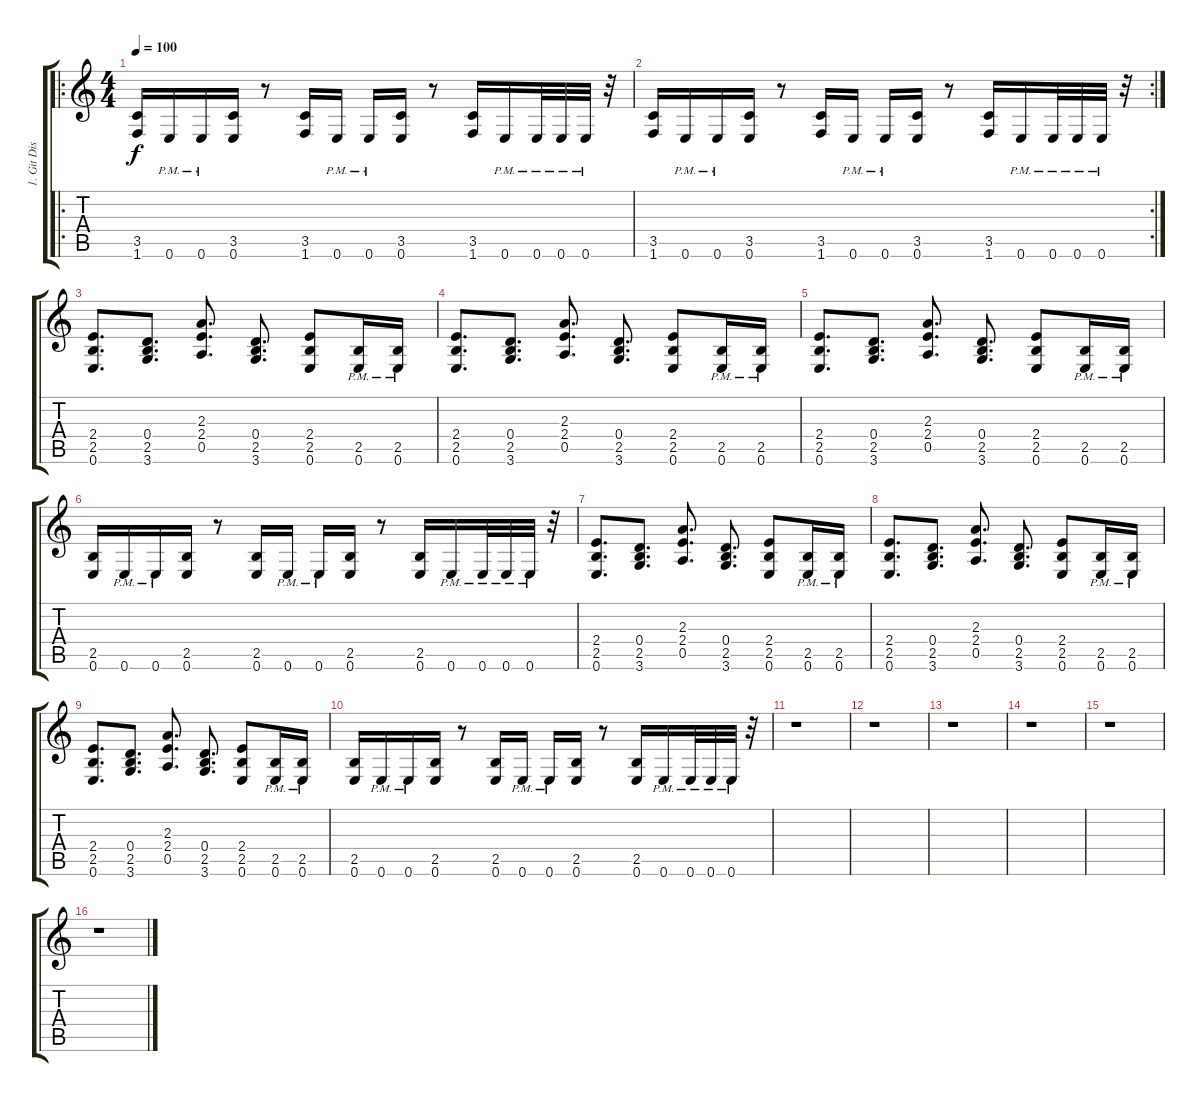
\track ("1. Git Dist" "1. Git Dis") {instrument distortionguitar}
\staff {score tabs}
\tuning (E4 B3 G3 D3 A2 E2) {hide}
\ro
\ts (4 4)
\tempo 100
\clef g2
\ks c
(3.5 1.6).16{dy f} 0.6{pm}.16 0.6{pm}.16 (3.5 0.6).16 r.8 (3.5 1.6).16 0.6{pm}.16 0.6{pm}.16 (3.5 0.6).16 r.8 (3.5 1.6).16 0.6{pm}.16 0.6{pm}.32 0.6{pm}.32 0.6{pm}.32 r.32 |
\rc 2
(3.5 1.6).16 0.6{pm}.16 0.6{pm}.16 (3.5 0.6).16 r.8 (3.5 1.6).16 0.6{pm}.16 0.6{pm}.16 (3.5 0.6).16 r.8 (3.5 1.6).16 0.6{pm}.16 0.6{pm}.32 0.6{pm}.32 0.6{pm}.32 r.32 |
(2.4 2.5 0.6).8{d} (0.4 2.5 3.6).8{d} (2.3 2.4 0.5).8{d} (0.4 2.5 3.6).8{d} (2.4 2.5 0.6).8 (2.5{pm} 0.6{pm}).16 (2.5{pm} 0.6{pm}).16 |
(2.4 2.5 0.6).8{d} (0.4 2.5 3.6).8{d} (2.3 2.4 0.5).8{d} (0.4 2.5 3.6).8{d} (2.4 2.5 0.6).8 (2.5{pm} 0.6{pm}).16 (2.5{pm} 0.6{pm}).16 |
(2.4 2.5 0.6).8{d} (0.4 2.5 3.6).8{d} (2.3 2.4 0.5).8{d} (0.4 2.5 3.6).8{d} (2.4 2.5 0.6).8 (2.5{pm} 0.6{pm}).16 (2.5{pm} 0.6{pm}).16 |
(2.5 0.6).16 0.6{pm}.16 0.6{pm}.16 (2.5 0.6).16 r.8 (2.5 0.6).16 0.6{pm}.16 0.6{pm}.16 (2.5 0.6).16 r.8 (2.5 0.6).16 0.6{pm}.16 0.6{pm}.32 0.6{pm}.32 0.6{pm}.32 r.32 |
(2.4 2.5 0.6).8{d} (0.4 2.5 3.6).8{d} (2.3 2.4 0.5).8{d} (0.4 2.5 3.6).8{d} (2.4 2.5 0.6).8 (2.5{pm} 0.6{pm}).16 (2.5{pm} 0.6{pm}).16 |
(2.4 2.5 0.6).8{d} (0.4 2.5 3.6).8{d} (2.3 2.4 0.5).8{d} (0.4 2.5 3.6).8{d} (2.4 2.5 0.6).8 (2.5{pm} 0.6{pm}).16 (2.5{pm} 0.6{pm}).16 |
(2.4 2.5 0.6).8{d} (0.4 2.5 3.6).8{d} (2.3 2.4 0.5).8{d} (0.4 2.5 3.6).8{d} (2.4 2.5 0.6).8 (2.5{pm} 0.6{pm}).16 (2.5{pm} 0.6{pm}).16 |
(2.5 0.6).16 0.6{pm}.16 0.6{pm}.16 (2.5 0.6).16 r.8 (2.5 0.6).16 0.6{pm}.16 0.6{pm}.16 (2.5 0.6).16 r.8 (2.5 0.6).16 0.6{pm}.16 0.6{pm}.32 0.6{pm}.32 0.6{pm}.32 r.32 |
r.1 |
r.1 |
r.1 |
r.1 |
r.1 |
r.1
